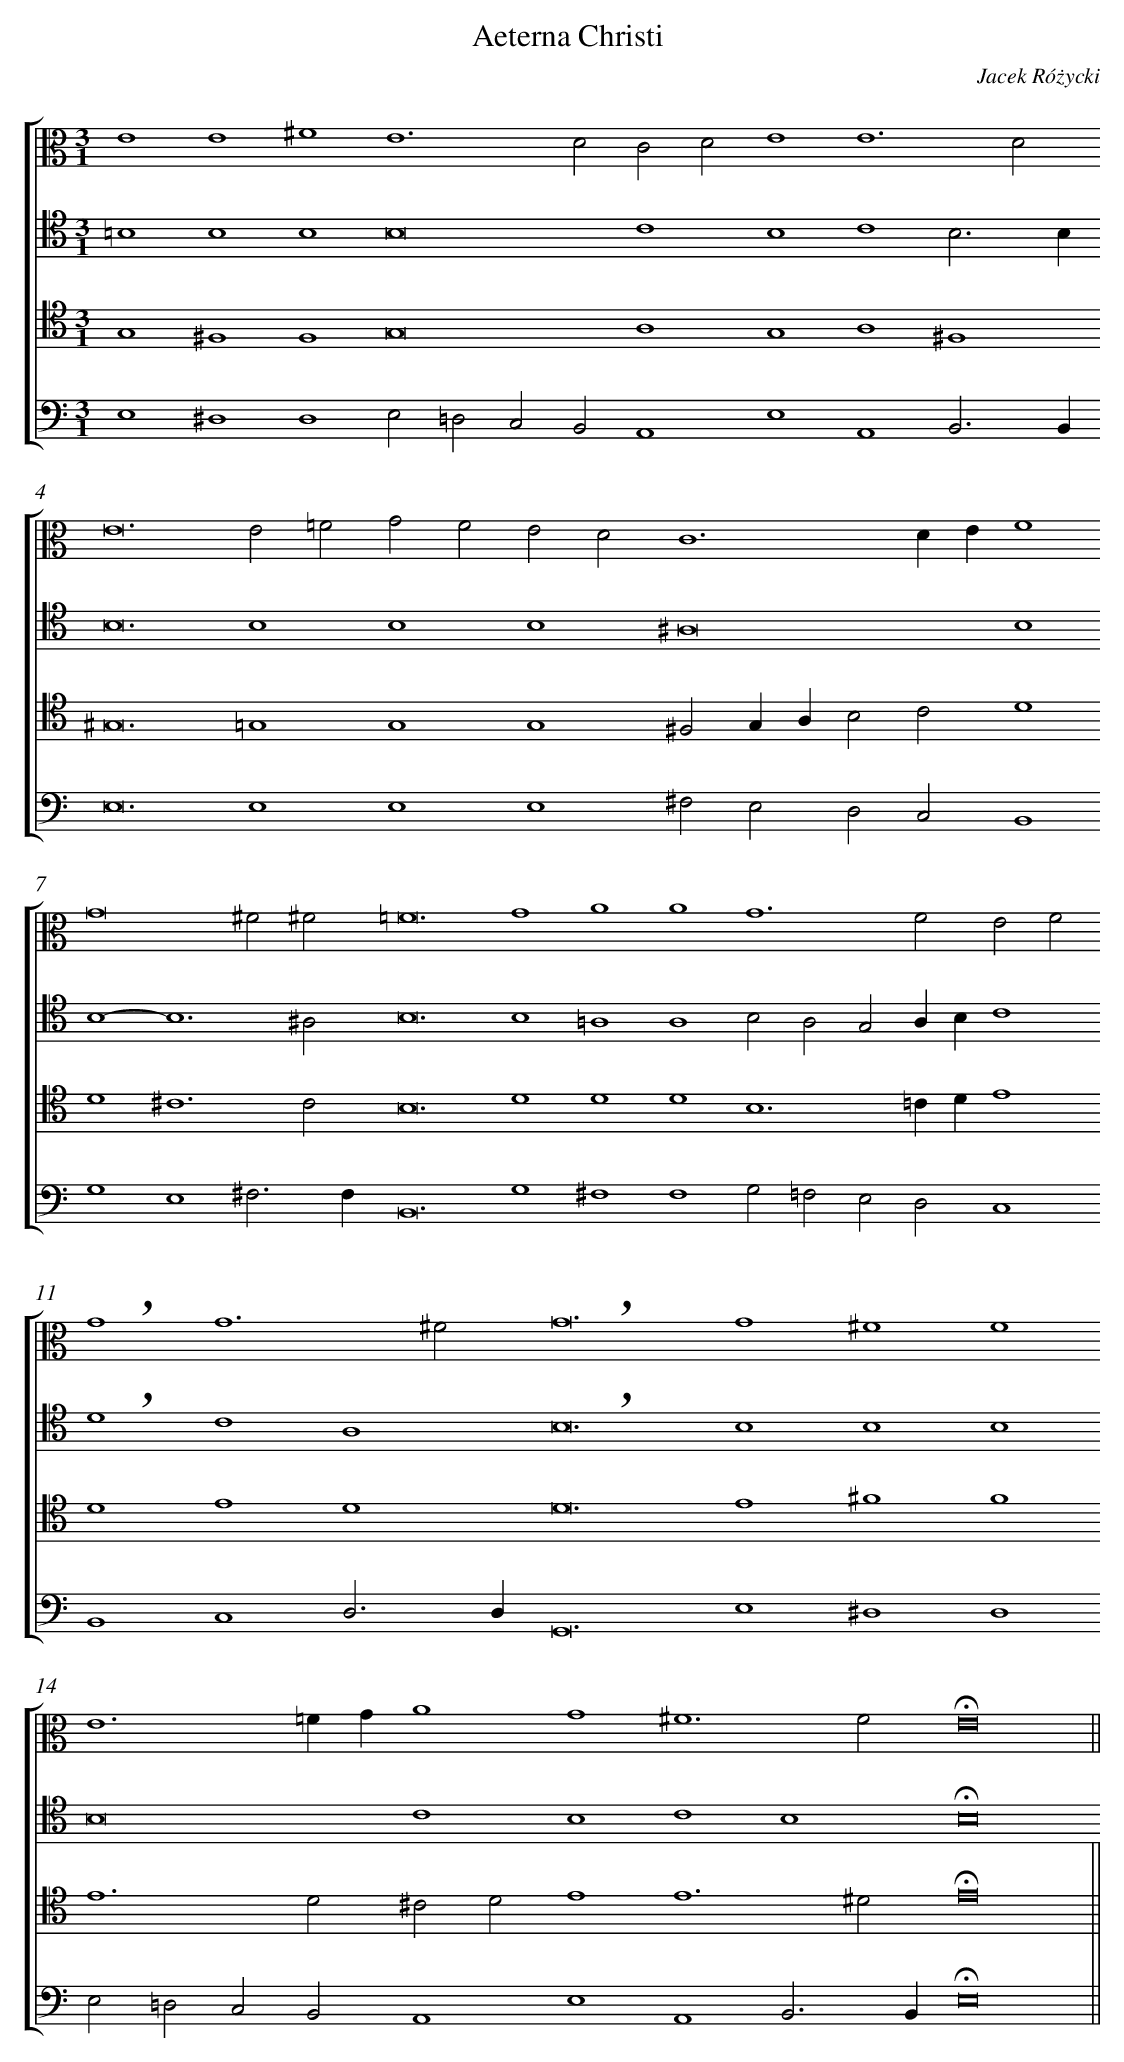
X:1
T: Aeterna Christi
C: Jacek Różycki
L: 1/4
M: 3/1
%%staves [1 2 3 4]
V: 1 clef=alto
V: 2 clef=tenor
V: 3 clef=tenor
V: 4 clef=bass
K: C
[V:1] E4E4^F4 [|]
[V:2] =B,4B,4B,4 [|]
[V:3] G,4^F,4F,4 [|]
[V:4] E,4^D,4D,4 [|]
[V:1] E4>D4C2D2 [|]
[V:2] B,8C4 [|]
[V:3] G,8A,4 [|]
[V:4] E,2=D,2C,2B,,2A,,4 [|]
[V:1] E4E6D2 [|]
[V:2] B,4C4B,3B, [|]
[V:3] G,4A,4^F,4 [|]
[V:4] E,4A,,4B,,3B,, [|]
[V:1] E12 [|]
[V:2] B,12 [|]
[V:3] ^G,12 [|]
[V:4] E,12 [|]
[V:1] E2=F2G2F2E2D2 [|]
[V:2] B,4B,4B,4 [|]
[V:3] =G,4G,4G,4 [|]
[V:4] E,4E,4E,4 [|]
[V:1] C6DEF4 [|]
[V:2] ^A,8B,4 [|]
[V:3] ^F,2G,A,B,2C2D4 [|]
[V:4] ^F,2E,2D,2C,2B,,4 [|]
[V:1] G8^F2^F2 [|]
[V:2] B,4-B,6^A,2 [|]
[V:3] D4^C6C2 [|]
[V:4] G,4E,4^F,3F, [|]
[V:1] =F12 [|]
[V:2] B,12 [|]
[V:3] B,12 [|]
[V:4] B,,12 [|]
[V:1] G4A4A4 [|]
[V:2] B,4=A,4A,4 [|]
[V:3] D4D4D4 [|]
[V:4] G,4^F,4F,4 [|]
[V:1] G4>F4E2F2 [|]
[V:2] B,2A,2G,2A,B,C4 [|]
[V:3] B,6=CDE4 [|]
[V:4] G,2=F,2E,2D,2C,4 [|]
[V:1] !breath!G4G6^F2 [|]
[V:2] !breath!D4C4A,4 [|]
[V:3] D4E4D4 [|]
[V:4] B,,4C,4D,3D, [|]
[V:1] !breath!G12 [|]
[V:2] !breath!B,12 [|]
[V:3] D12 [|]
[V:4] G,,12 [|]
[V:1] G4^F4F4 [|]
[V:2] B,4B,4B,4 [|]
[V:3] E4^F4F4 [|]
[V:4] E,4^D,4D,4 [|]
[V:1] E6=FGA4 [|]
[V:2] B,8C4 [|]
[V:3] E4>D4^C2D2 [|]
[V:4] E,2=D,2C,2B,,2A,,4 [|]
[V:1] G4^F6F2 [|]
[V:2] B,4C4B,4 [|]
[V:3] E4E6^D2 [|]
[V:4] E,4A,,4B,,3B,, [|]
[V:1] !fermata!E12 ||
[V:2] !fermata!B,12 [|]
[V:3] !fermata!E12 ||
[V:4] !fermata!E,12 ||
